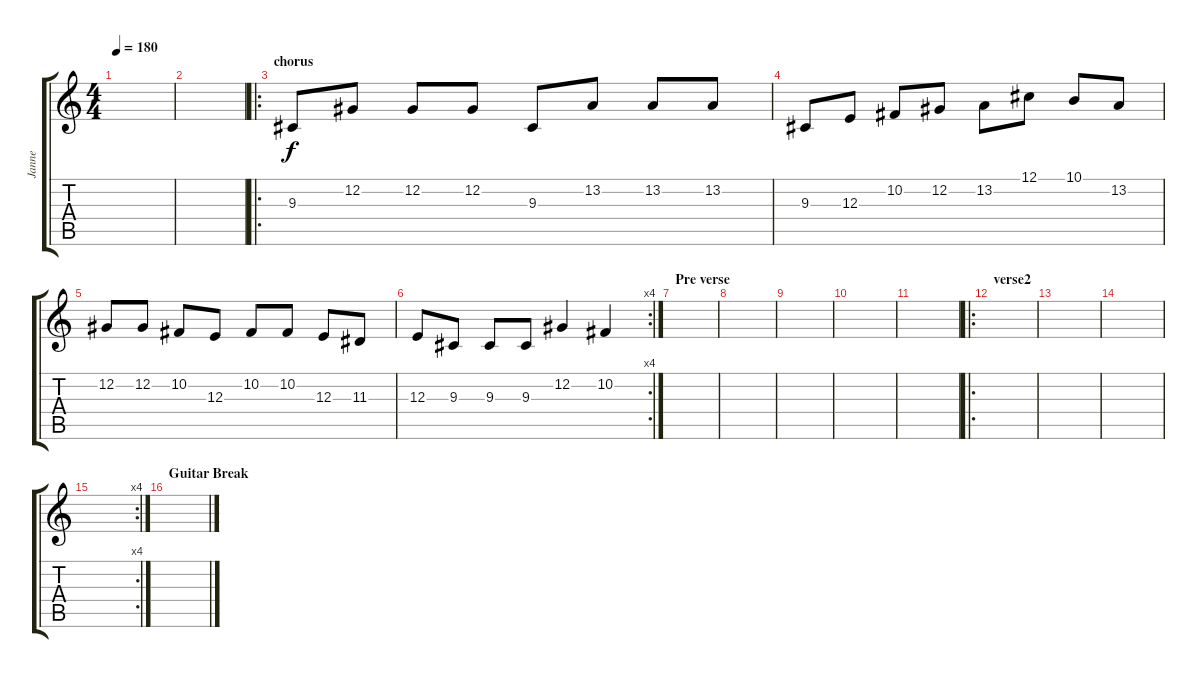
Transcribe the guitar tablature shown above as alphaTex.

\track ("Janne" "Janne") {instrument pad1newage}
\staff {score tabs}
\tuning (Db4 Ab3 E3 B2 Gb2 Db2) {hide}
\ts (4 4)
\tempo 180
\clef g2
\ks c
|
|
\ro
\section ("" "chorus")
9.3.8 12.2.8 12.2.8 12.2.8 9.3.8 13.2.8 13.2.8 13.2.8 |
9.3.8 12.3.8 10.2.8 12.2.8 13.2.8 12.1.8 10.1.8 13.2.8 |
12.2.8 12.2.8 10.2.8 12.3.8 10.2.8 10.2.8 12.3.8 11.3.8 |
\rc 4
12.3.8 9.3.8 9.3.8 9.3.8 12.2.4 10.2.4 |
\section ("" "Pre verse")
|
|
|
|
|
\ro
\section ("" "verse2")
|
|
|
\rc 4
|
\section ("" "Guitar Break")
